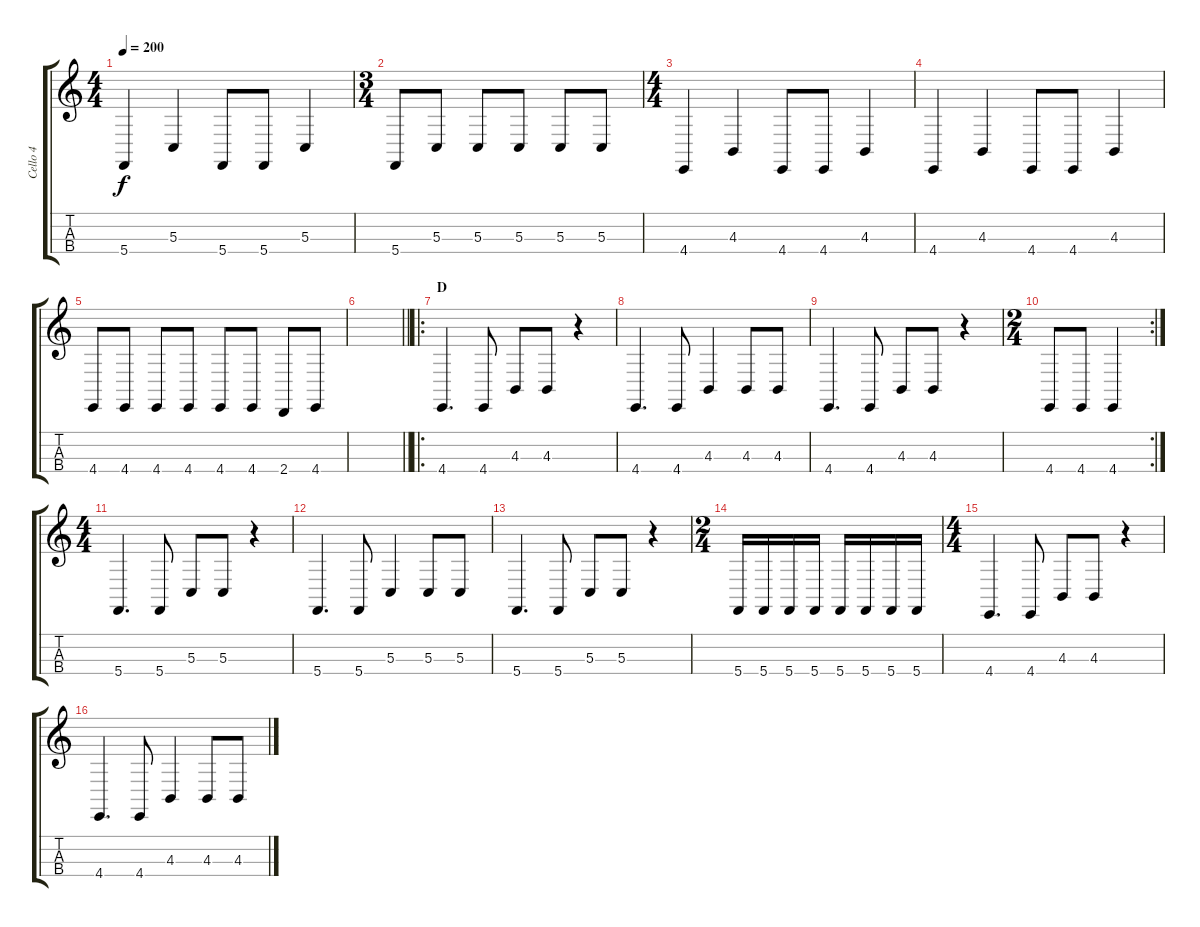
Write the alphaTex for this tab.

\track ("Cello 4" "Cello 4") {instrument cello}
\staff {score tabs}
\tuning (A3 D3 G2 C2) {hide}
\ts (4 4)
\tempo 200
\clef g2
\ks c
5.4.4{dy f} 5.3.4 5.4.8 5.4.8 5.3.4 |
\ts (3 4)
5.4.8 5.3.8 5.3.8 5.3.8 5.3.8 5.3.8 |
\ts (4 4)
4.4.4 4.3.4 4.4.8 4.4.8 4.3.4 |
4.4.4 4.3.4 4.4.8 4.4.8 4.3.4 |
4.4.8 4.4.8 4.4.8 4.4.8 4.4.8 4.4.8 2.4.8 4.4.8 |
\barLineRight lightlight
|
\ro
\section ("" "D")
4.4.4{d} 4.4.8 4.3.8 4.3.8 r.4 |
4.4.4{d} 4.4.8 4.3.4 4.3.8 4.3.8 |
4.4.4{d} 4.4.8 4.3.8 4.3.8 r.4 |
\rc 2
\ts (2 4)
4.4.8 4.4.8 4.4.4 |
\ts (4 4)
5.4.4{d} 5.4.8 5.3.8 5.3.8 r.4 |
5.4.4{d} 5.4.8 5.3.4 5.3.8 5.3.8 |
5.4.4{d} 5.4.8 5.3.8 5.3.8 r.4 |
\ts (2 4)
5.4.16 5.4.16 5.4.16 5.4.16 5.4.16 5.4.16 5.4.16 5.4.16 |
\ts (4 4)
4.4.4{d} 4.4.8 4.3.8 4.3.8 r.4 |
4.4.4{d} 4.4.8 4.3.4 4.3.8 4.3.8
